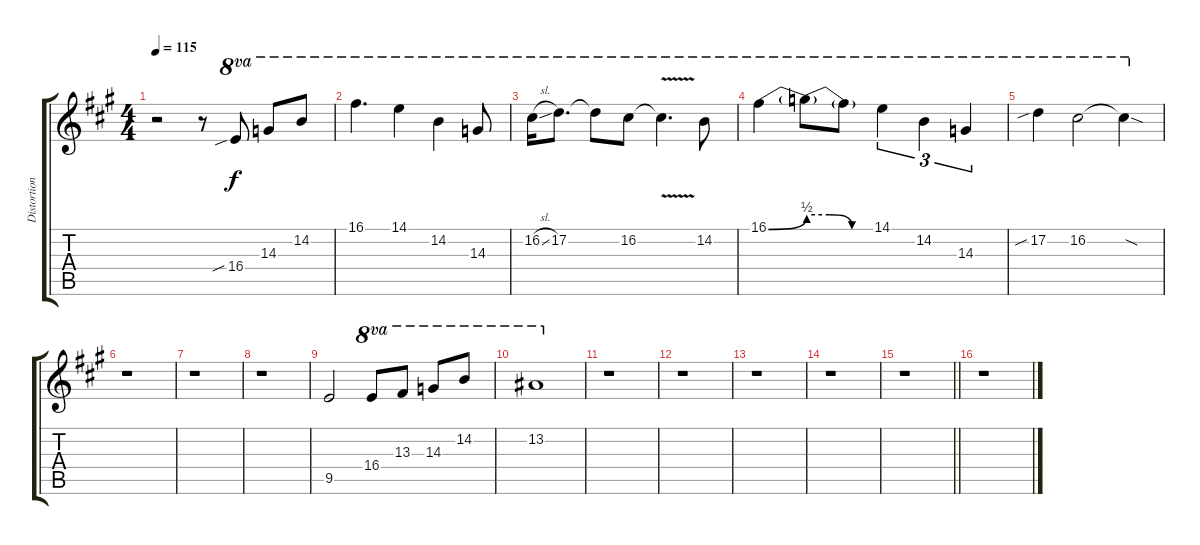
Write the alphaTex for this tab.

\track ("Distortion" "Distortion") {instrument distortionguitar}
\staff {score tabs}
\tuning (D4 A3 F3 C3 G2 D2) {hide}
\ts (4 4)
\tempo 115
\clef g2
\ks a
r.2{dy f} r.8 16.4{sib}.8{ot 8va} 14.3.8{ot 8va} 14.2.8{ot 8va} |
16.1.4{d ot 8va} 14.1.4{ot 8va} 14.2.4{ot 8va} 14.3.8{ot 8va} |
16.2{sl}.16{ot 8va} 17.2.8{d ot 8va} 17.2{t}.8{ot 8va} 16.2.8{ot 8va} 16.2{v t}.4{d ot 8va} 14.2.8{ot 8va} |
16.1{be (bend 0 0 60 2)}.4{ot 8va} 16.1{be (custom 0 2 20 2 40 0 60 0) t}.8{ot 8va} 16.1{t}.8{ot 8va} 14.1.4{tu (3 2) ot 8va} 14.2.4{tu (3 2) ot 8va} 14.3.4{tu (3 2) ot 8va} |
17.2{sib}.4{ot 8va} 16.2.2{ot 8va} 16.2{sod t}.4{ot 8va} |
r.1 |
r.1 |
r.1 |
9.5.2 16.4.8{ot 8va} 13.3.8{ot 8va} 14.3.8{ot 8va} 14.2.8{ot 8va} |
13.2.1{ot 8va} |
r.1 |
r.1 |
r.1 |
r.1 |
\barLineRight lightlight
r.1 |
\section ("" " ")
r.1
